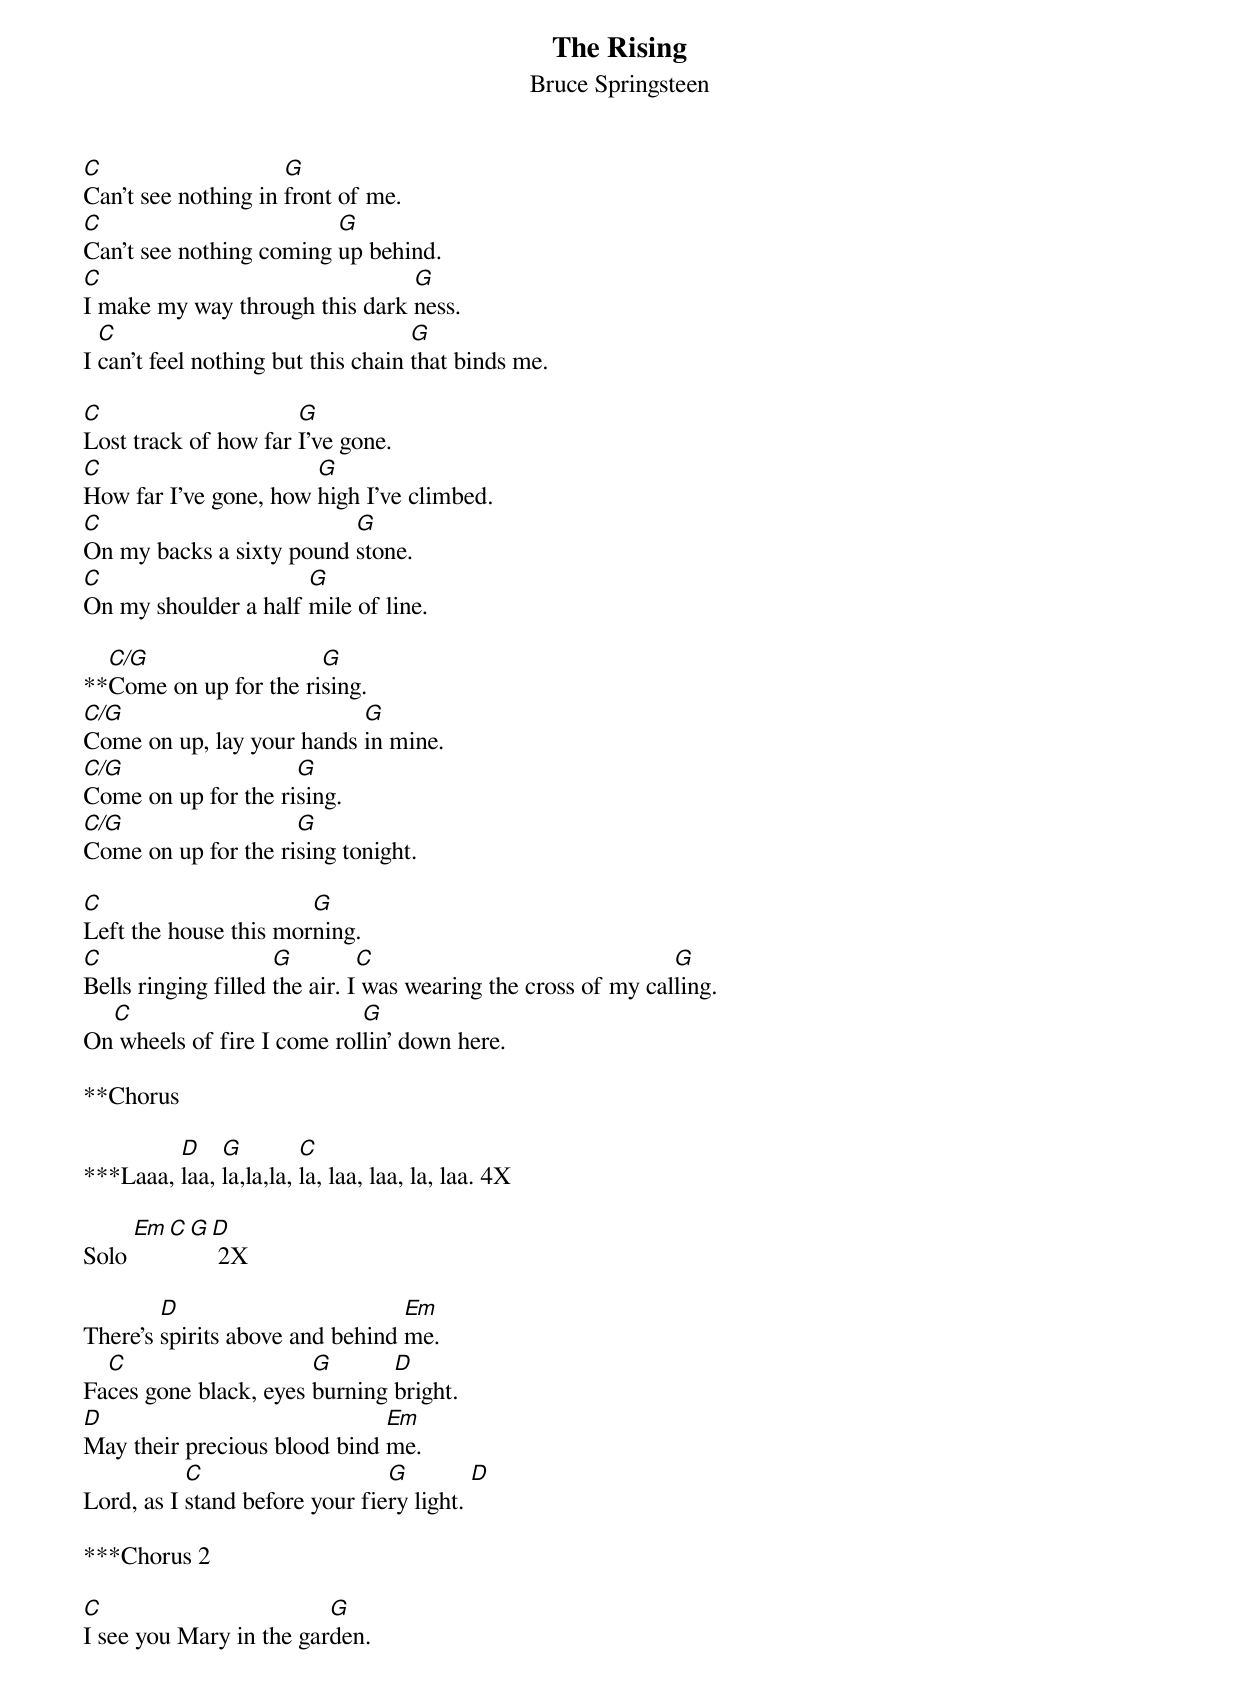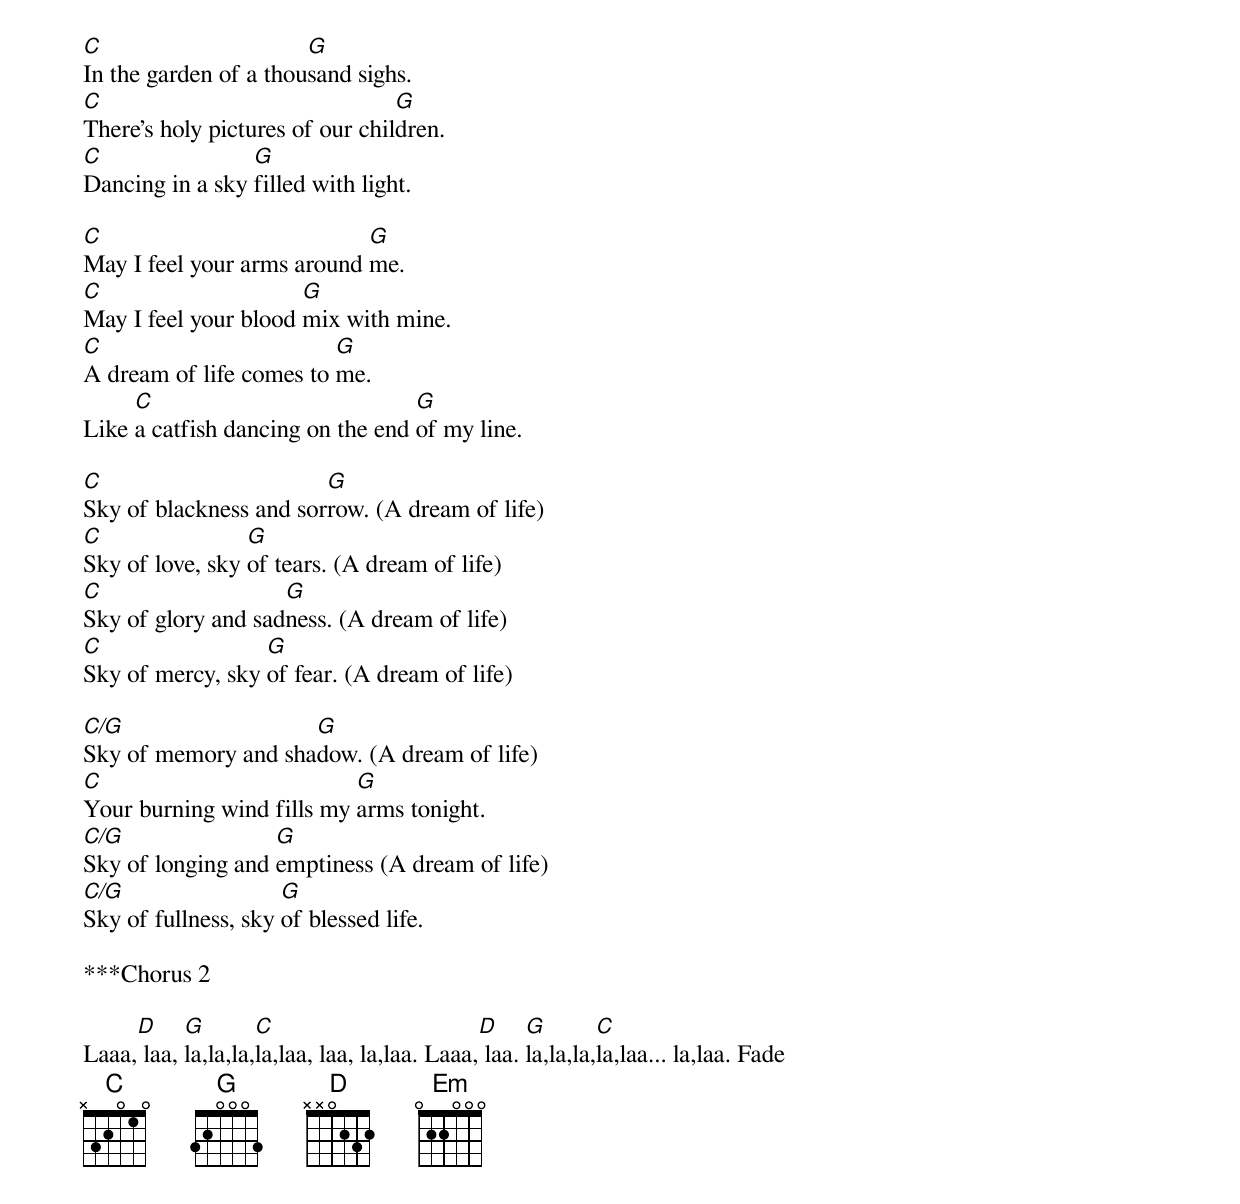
{title:The Rising}
{subtitle:Bruce Springsteen}

[C]Can't see nothing in [G]front of me.
[C]Can't see nothing coming [G]up behind.
[C]I make my way through this dark [G]ness.
I [C]can't feel nothing but this chain [G]that binds me.

[C]Lost track of how far [G]I've gone.
[C]How far I've gone, how [G]high I've climbed.
[C]On my backs a sixty pound [G]stone.
[C]On my shoulder a half [G]mile of line.

**[C/G]Come on up for the ri[G]sing.
[C/G]Come on up, lay your hands [G]in mine.
[C/G]Come on up for the ri[G]sing.
[C/G]Come on up for the ri[G]sing tonight.

[C]Left the house this mor[G]ning.
[C]Bells ringing filled [G]the air. I[C] was wearing the cross of my cal[G]ling.
On[C] wheels of fire I come rol[G]lin' down here.

**Chorus

***Laaa, [D]laa, [G]la,la,la, [C]la, laa, laa, la, laa. 4X

Solo [Em][C][G][D] 2X

There's [D]spirits above and behind [Em]me.
Fa[C]ces gone black, eyes [G]burning [D]bright.
[D]May their precious blood bind [Em]me.
Lord, as I [C]stand before your fie[G]ry light. [D]

***Chorus 2

[C]I see you Mary in the gar[G]den.
[C]In the garden of a thou[G]sand sighs.
[C]There's holy pictures of our chil[G]dren.
[C]Dancing in a sky [G]filled with light.

[C]May I feel your arms around [G]me.
[C]May I feel your blood [G]mix with mine.
[C]A dream of life comes to [G]me.
Like [C]a catfish dancing on the end [G]of my line.

[C]Sky of blackness and sor[G]row. (A dream of life)
[C]Sky of love, sky [G]of tears. (A dream of life)
[C]Sky of glory and sad[G]ness. (A dream of life)
[C]Sky of mercy, sky [G]of fear. (A dream of life)

[C/G]Sky of memory and sha[G]dow. (A dream of life)
[C]Your burning wind fills my [G]arms tonight.
[C/G]Sky of longing and [G]emptiness (A dream of life)
[C/G]Sky of fullness, sky [G]of blessed life.

***Chorus 2

Laaa,[D] laa, [G]la,la,la,[C]la,laa, laa, la,laa. Laaa,[D] laa. [G]la,la,la,[C]la,laa... la,laa. Fade
